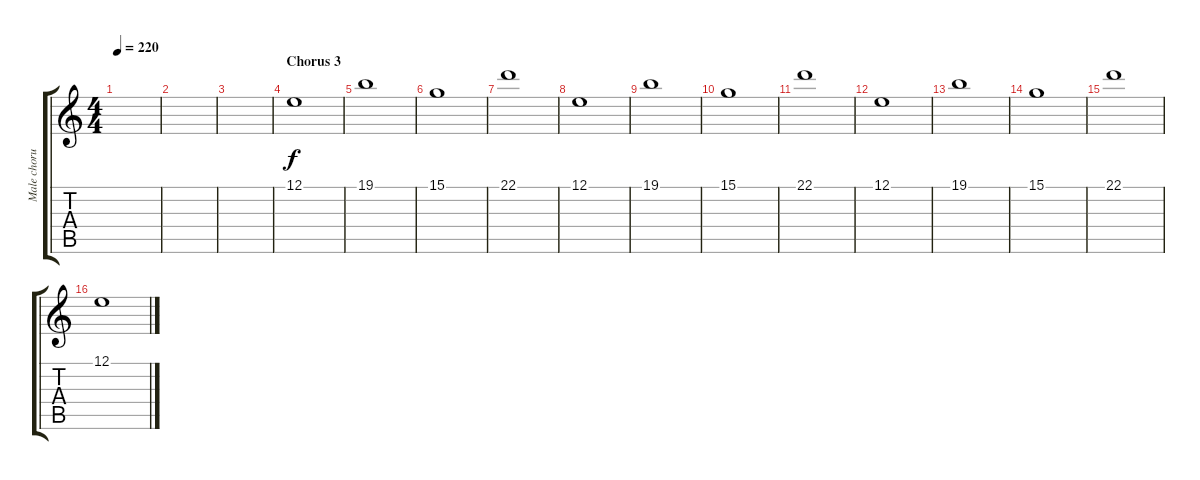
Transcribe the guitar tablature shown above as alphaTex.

\track ("Male chorus" "Male choru") {instrument choiraahs}
\staff {score tabs}
\tuning (E4 B3 G3 D3 A2 E2) {hide}
\ts (4 4)
\tempo 220
\clef g2
\ks c
|
|
|
\section ("" "Chorus 3")
12.1.1 |
19.1.1 |
15.1.1 |
22.1.1 |
12.1.1 |
19.1.1 |
15.1.1 |
22.1.1 |
12.1.1 |
19.1.1 |
15.1.1 |
22.1.1 |
12.1.1
